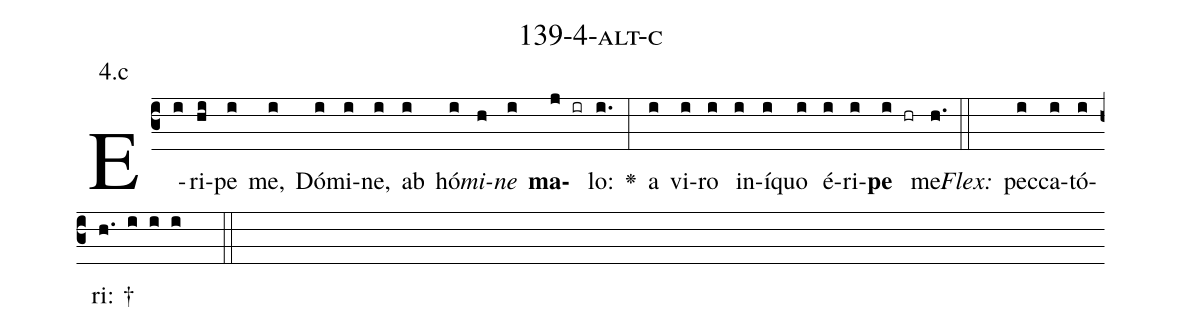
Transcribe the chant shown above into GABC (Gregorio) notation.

name: 139-4-alt-c;
annotation: 4.c;
%%
(c3)E(i)ri(hi)pe(i) me,(i) Dó(i)mi(i)ne,(i) ab(i) hó(i)<i>mi</i>(h)<i>ne</i>(i) <b>ma</b>(j ir)lo:(i.) <v>\greheightstar</v>(:) a(i) vi(i)ro(i) in(i)í(i)quo(i) é(i)ri(i)<b>pe</b>(i hr) me.(h.) (::)
<i>Flex:</i>()  pec(i)ca(i)tó(i)ri: †(h. i i i  ::)

%E(i) u(i) o(i) u(i) a(i) e.(h.) (::)
